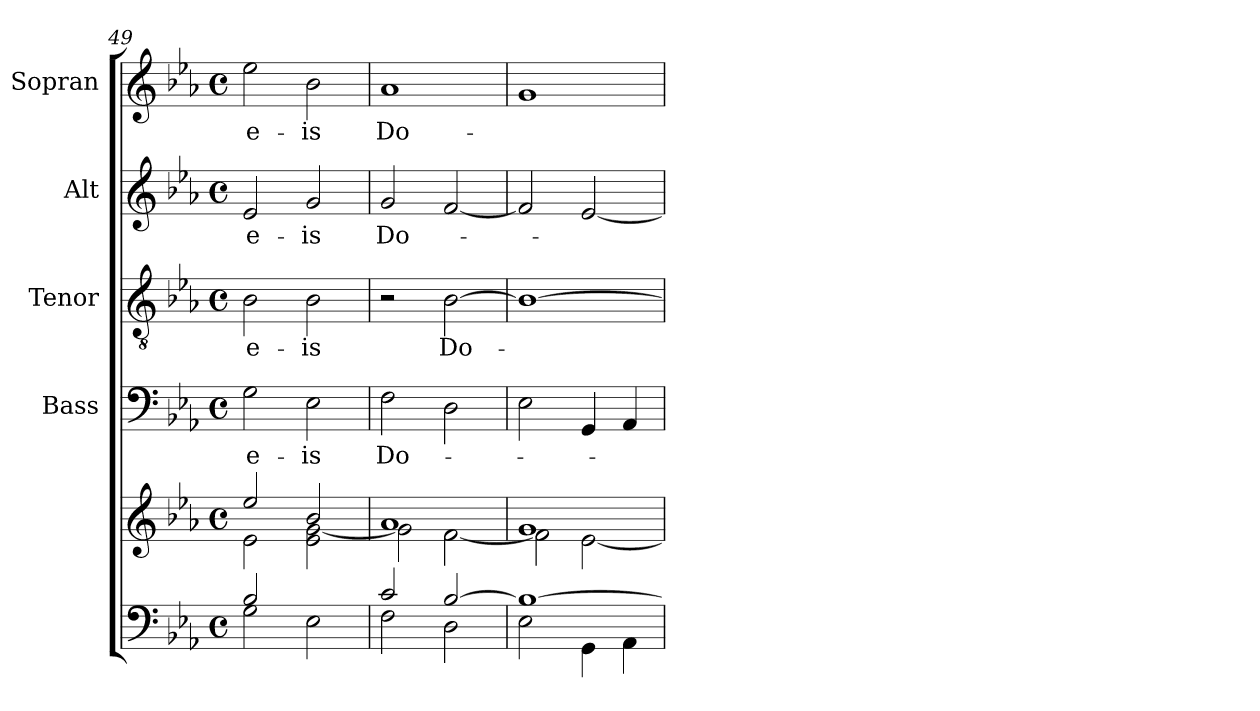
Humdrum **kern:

**kern	**kern	**kern	**text	**kern	**text	**kern	**text	**kern	**text
*part5	*part5	*part4	*part4	*part3	*part3	*part2	*part2	*part1	*part1
*staff6	*staff5	*staff4	*staff4	*staff3	*staff3	*staff2	*staff2	*staff1	*staff1
*	*	*I"Bass	*	*I"Tenor	*	*I"Alt	*	*I"Sopran	*
*	*	*I'B.	*	*I'T.	*	*I'A.	*	*I'S.	*
*clefF4	*clefG2	*clefF4	*	*clefGv2	*	*clefG2	*	*clefG2	*
*k[b-e-a-]	*k[b-e-a-]	*k[b-e-a-]	*	*k[b-e-a-]	*	*k[b-e-a-]	*	*k[b-e-a-]	*
*E-:	*E-:	*E-:	*	*E-:	*	*E-:	*	*E-:	*
*M4/4	*M4/4	*M4/4	*	*M4/4	*	*M4/4	*	*M4/4	*
*met(c)	*met(c)	*met(c)	*	*met(c)	*	*met(c)	*	*met(c)	*
=49	=49	=49	=49	=49	=49	=49	=49	=49	=49
*^	*^	*	*	*	*	*	*	*	*
!	!	!	!	!	!LO:LY:b	!	!LO:LY:b	!	!LO:LY:b	!	!LO:LY:b
2B-/	2G\	2ee-/	2e-\	2G\	e-	2B-\	e-	2e-/	e-	2ee-\	e-
!	!	!	!	!	!LO:LY:b	!	!LO:LY:b	!	!LO:LY:b	!	!LO:LY:b
2ryy	2E-\	2b-/	2e-\ [<2g\	2E-\	-is	2B-\	-is	2g/	-is	2b-\	-is
!!LO:LB:g=z
=50	=50	=50	=50	=50	=50	=50	=50	=50	=50	=50	=50
!	!	!	!	!	!LO:LY:b	!	!	!	!LO:LY:b	!	!LO:LY:b
2c/	2F\	1a-	2g\]	2F\	Do-	2r	.	2g/	Do-	1a-	Do-
!	!	!	!	!	!	!	!LO:LY:b	!	!	!	!
[>2B-/	2D\	.	[<2f\	2D\	.	[2B-\	Do-	[2f/	.	.	.
=51	=51	=51	=51	=51	=51	=51	=51	=51	=51	=51	=51
1B-_	2E-\	1g	2f\]	2E-\	.	1B-_	.	2f/]	.	1g	.
.	4GG\	.	[<2e-\	4GG/	.	.	.	[2e-/	.	.	.
.	4AA-\	.	.	4AA-/	.	.	.	.	.	.	.
*v	*v	*	*	*	*	*	*	*	*	*	*
*	*v	*v	*	*	*	*	*	*	*	*
=	=	=	=	=	=	=	=	=	=
*-	*-	*-	*-	*-	*-	*-	*-	*-	*-
